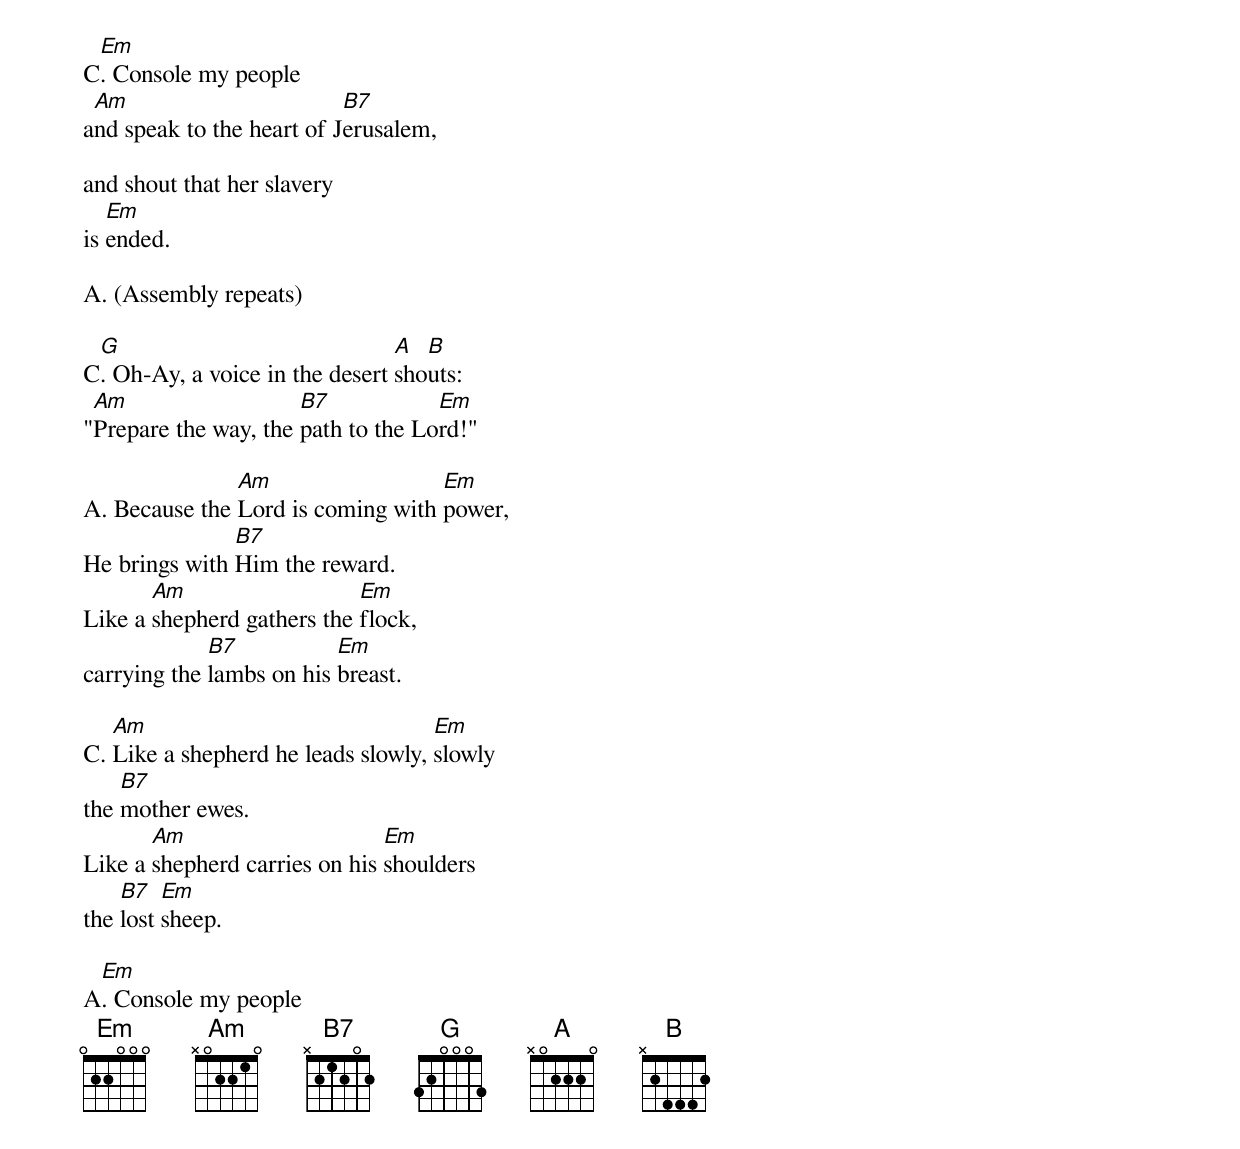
 Em
C. Console my people
 Am                        B7
and speak to the heart of Jerusalem,

and shout that her slavery
   Em
is ended.

A. (Assembly repeats)

 G                              A  B
C. Oh-Ay, a voice in the desert shouts:
 Am                   B7            Em
"Prepare the way, the path to the Lord!"

               Am                  Em
A. Because the Lord is coming with power,
               B7
He brings with Him the reward.
       Am                   Em
Like a shepherd gathers the flock,
             B7           Em
carrying the lambs on his breast.

   Am                               Em
C. Like a shepherd he leads slowly, slowly
    B7
the mother ewes.
       Am                      Em
Like a shepherd carries on his shoulders
    B7   Em
the lost sheep.

 Em
A. Console my people
